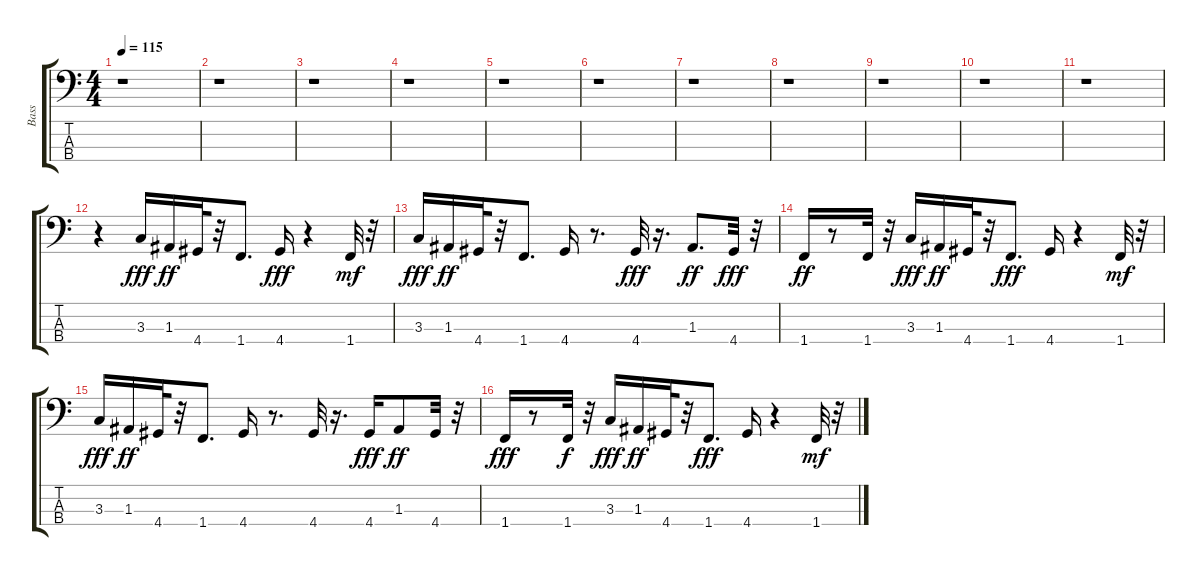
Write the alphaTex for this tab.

\track ("Bass" "Bass") {instrument electricbasspick}
\staff {score tabs}
\tuning (G2 D2 A1 E1) {hide}
\ts (4 4)
\tempo 115
\clef f4
\ks c
r.1{dy fff} |
r.1 |
r.1 |
r.1 |
r.1 |
r.1 |
r.1 |
r.1 |
r.1 |
r.1 |
r.1 |
r.4 3.3.16 1.3.16{dy ff} 4.4.32 r.32 1.4.8{d} 4.4.16{dy fff} r.4 1.4.32{dy mf} r.32 |
3.3.16{dy fff} 1.3.16{dy ff} 4.4.32 r.32 1.4.8{d} 4.4.16 r.8{d} 4.4.32{dy fff} r.16{d} 1.3.8{d dy ff} 4.4.32{dy fff} r.32 |
1.4.16{dy ff} r.8 1.4.32 r.32 3.3.16{dy fff} 1.3.16{dy ff} 4.4.32 r.32 1.4.8{d dy fff} 4.4.16 r.4 1.4.32{dy mf} r.32 |
3.3.16{dy fff} 1.3.16{dy ff} 4.4.32 r.32 1.4.8{d} 4.4.16 r.8{d} 4.4.32 r.16{d} 4.4.16{dy fff} 1.3.8{dy ff} 4.4.32 r.32 |
1.4.16{dy fff} r.8 1.4.32{dy f} r.32 3.3.16{dy fff} 1.3.16{dy ff} 4.4.32 r.32 1.4.8{d dy fff} 4.4.16 r.4 1.4.32{dy mf} r.32
